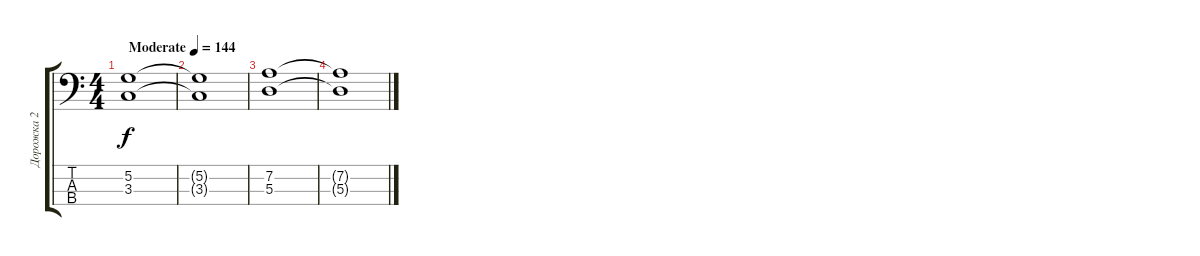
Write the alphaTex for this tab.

\track ("Дорожка 2" "Дорожка 2") {instrument electricbassfinger}
\staff {score tabs}
\tuning (G2 D2 A1 E1) {hide}
\ts (4 4)
\tempo (144 "Moderate")
\clef f4
\ks c
(5.2 3.3).1{dy f instrument electricbassfinger} |
(5.2{t} 3.3{t}).1 |
(7.2 5.3).1 |
(7.2{t} 5.3{t}).1
